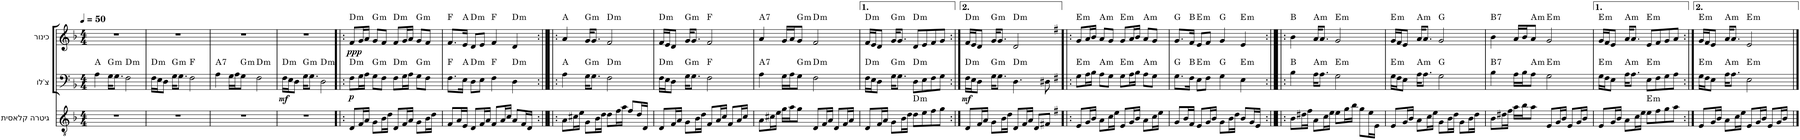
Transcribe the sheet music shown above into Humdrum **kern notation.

**kern	**harte	**kern	**dynam	**harte	**kern	**dynam	**harte
*part3	*part3	*part2	*part2	*part2	*part1	*part1	*part1
*staff3	*	*staff2	*staff2	*	*staff1	*staff1	*
*I"גיטרה קלאסית	*	*I"צ'לו	*	*	*I"כינור	*	*
*clefGv2	*	*clefF4	*	*	*clefG2	*	*
*k[b-]	*	*k[b-]	*	*	*k[b-]	*	*
*M4/4	*	*M4/4	*	*	*M4/4	*	*
*MM50	*	*MM50	*	*	*MM50	*	*
=1	=1	=1	=1	=1	=1	=1	=1
1r	.	4A\	.	A:maj	1r	.	.
!	!	!	!	!LO:H:kt=m	!	!	!
.	.	16G\KL	.	G:min	.	.	.
.	.	8.G\J	.	.	.	.	.
!	!	!	!	!LO:H:kt=m	!	!	!
.	.	2F\	.	D:min	.	.	.
=2	=2	=2	=2	=2	=2	=2	=2
!	!	!	!	!LO:H:kt=m	!	!	!
1r	.	16F\LL	.	D:min	1r	.	.
.	.	16E\J	.	.	.	.	.
.	.	8D\J	.	.	.	.	.
!	!	!	!	!LO:H:kt=m	!	!	!
.	.	16G\KL	.	G:min	.	.	.
.	.	8.G\J	.	.	.	.	.
.	.	2F\	.	F:maj	.	.	.
=3	=3	=3	=3	=3	=3	=3	=3
!	!	!	!	!LO:H:kt=7	!	!	!
1r	.	4A\	.	A:7	1r	.	.
.	.	16G\LL	.	.	.	.	.
.	.	16A\J	.	.	.	.	.
!	!	!	!	!LO:H:kt=m	!	!	!
.	.	8G\J	.	G:min	.	.	.
!	!	!	!	!LO:H:kt=m	!	!	!
.	.	2F\	.	D:min	.	.	.
=4	=4	=4	=4	=4	=4	=4	=4
!	!	!	!LO:DY:b	!LO:H:kt=m	!	!	!
1r	.	16F\LL	mf	D:min	1r	.	.
.	.	16E\J	.	.	.	.	.
.	.	8D\J	.	.	.	.	.
!	!	!	!	!LO:H:kt=m	!	!	!
.	.	16G\KL	.	G:min	.	.	.
.	.	8.G\J	.	.	.	.	.
!	!	!	!	!LO:H:kt=m	!	!	!
.	.	2D\	.	D:min	.	.	.
=5!|:	=5!|:	=5!|:	=5!|:	=5!|:	=5!|:	=5!|:	=5!|:
!	!	!	!LO:DY:b	!LO:H:kt=m	!	!LO:DY:b	!LO:H:kt=m
8D/L	.	8F\L	p	D:min	8f/L	ppp	D:min
16F/L	.	16G\L	.	.	16g/L	.	.
16A/JJ	.	16A\JJ	.	.	16a/JJ	.	.
!	!	!	!	!LO:H:kt=m	!	!	!LO:H:kt=m
8G\L	.	8G\L	.	G:min	8g/L	.	G:min
16B-\L	.	8F\J	.	.	8f/J	.	.
16d\JJ	.	.	.	.	.	.	.
!	!	!	!	!LO:H:kt=m	!	!	!LO:H:kt=m
8D/L	.	8F\L	.	D:min	8f/L	.	D:min
16F/L	.	16G\L	.	.	16g/L	.	.
16A/JJ	.	16A\JJ	.	.	16a/JJ	.	.
!	!	!	!	!LO:H:kt=m	!	!	!LO:H:kt=m
8G\L	.	8G\L	.	G:min	8g/L	.	G:min
16B-\L	.	8F\J	.	.	8f/J	.	.
16d\JJ	.	.	.	.	.	.	.
=6	=6	=6	=6	=6	=6	=6	=6
8F/L	.	8.F\L	.	F:maj	8.f/L	.	F:maj
16A/L	.	.	.	.	.	.	.
16E/JJ	.	16E\Jk	.	A:maj	16e/Jk	.	A:maj
!	!	!	!	!LO:H:kt=m	!	!	!LO:H:kt=m
8D/L	.	8D\L	.	D:min	8d/L	.	D:min
16F/L	.	8E\J	.	.	8e/J	.	.
16A/JJ	.	.	.	.	.	.	.
8F/L	.	4F\	.	F:maj	4f/	.	F:maj
16A/L	.	.	.	.	.	.	.
16c/JJ	.	.	.	.	.	.	.
!	!	!	!	!LO:H:kt=m	!	!	!LO:H:kt=m
8A/L	.	4D\	.	D:min	4d/	.	D:min
16F/L	.	.	.	.	.	.	.
16D/JJ	.	.	.	.	.	.	.
=7:|!|:	=7:|!|:	=7:|!|:	=7:|!|:	=7:|!|:	=7:|!|:	=7:|!|:	=7:|!|:
8A\L	.	4A\	.	A:maj	4a/	.	A:maj
16c#X\L	.	.	.	.	.	.	.
16e\JJ	.	.	.	.	.	.	.
!	!	!	!	!LO:H:kt=m	!	!	!LO:H:kt=m
8G\L	.	16G\KL	.	G:min	16g/KL	.	G:min
.	.	8.G\J	.	.	8.g/J	.	.
16B-\L	.	.	.	.	.	.	.
16d\JJ	.	.	.	.	.	.	.
!	!	!	!	!LO:H:kt=m	!	!	!LO:H:kt=m
8d\L	.	2F\	.	D:min	2f/	.	D:min
16f\L	.	.	.	.	.	.	.
16a\JJ	.	.	.	.	.	.	.
8f/L	.	.	.	.	.	.	.
16d/L	.	.	.	.	.	.	.
16D/JJ	.	.	.	.	.	.	.
=8	=8	=8	=8	=8	=8	=8	=8
!	!	!	!	!LO:H:kt=m	!	!	!LO:H:kt=m
8D/L	.	16F\LL	.	D:min	16f/LL	.	D:min
.	.	16E\J	.	.	16e/J	.	.
16F/L	.	8D\J	.	.	8d/J	.	.
16A/JJ	.	.	.	.	.	.	.
!	!	!	!	!LO:H:kt=m	!	!	!LO:H:kt=m
8G\L	.	16G\KL	.	G:min	16g/KL	.	G:min
.	.	8.G\J	.	.	8.g/J	.	.
16B-\L	.	.	.	.	.	.	.
16d\JJ	.	.	.	.	.	.	.
8F/L	.	2F\	.	F:maj	2f/	.	F:maj
16A/L	.	.	.	.	.	.	.
16c/JJ	.	.	.	.	.	.	.
8F/L	.	.	.	.	.	.	.
16A/L	.	.	.	.	.	.	.
16c/JJ	.	.	.	.	.	.	.
=9	=9	=9	=9	=9	=9	=9	=9
!	!	!	!	!LO:H:kt=7	!	!	!LO:H:kt=7
8A\L	.	4A\	.	A:7	4a/	.	A:7
16c#X\L	.	.	.	.	.	.	.
16e\JJ	.	.	.	.	.	.	.
16g\LL	.	16G\LL	.	.	16g/LL	.	.
16a\J	.	16A\J	.	.	16a/J	.	.
!	!	!	!	!LO:H:kt=m	!	!	!LO:H:kt=m
8g\J	.	8G\J	.	G:min	8g/J	.	G:min
!	!	!	!	!LO:H:kt=m	!	!	!LO:H:kt=m
8D/L	.	2F\	.	D:min	2f/	.	D:min
16F/L	.	.	.	.	.	.	.
16A/JJ	.	.	.	.	.	.	.
8D/L	.	.	.	.	.	.	.
16F/L	.	.	.	.	.	.	.
16A/JJ	.	.	.	.	.	.	.
=10	=10	=10	=10	=10	=10	=10	=10
!	!	!	!	!LO:H:kt=m	!	!	!LO:H:kt=m
8D/L	.	16F\LL	.	D:min	16f/LL	.	D:min
.	.	16E\J	.	.	16e/J	.	.
16F/L	.	8D\J	.	.	8d/J	.	.
16A/JJ	.	.	.	.	.	.	.
!	!	!	!	!LO:H:kt=m	!	!	!LO:H:kt=m
8G\L	.	16G\KL	.	G:min	16g/KL	.	G:min
.	.	8.G\J	.	.	8.g/J	.	.
16B-\L	.	.	.	.	.	.	.
16d\JJ	.	.	.	.	.	.	.
!	!LO:H:kt=m	!	!	!LO:H:kt=m	!	!	!LO:H:kt=m
8d\L	D:min	8D\L	.	D:min	8d/L	.	D:min
8e\	.	8E\	.	.	8e/	.	.
8f\	.	8F\	.	.	8f/	.	.
8g\J	.	8G\J	.	.	8g/J	.	.
=11:|!	=11:|!	=11:|!	=11:|!	=11:|!	=11:|!	=11:|!	=11:|!
!	!	!	!LO:DY:b	!LO:H:kt=m	!	!	!LO:H:kt=m
8D/L	.	16F\LL	mf	D:min	16f/LL	.	D:min
.	.	16E\J	.	.	16e/J	.	.
16F/L	.	8D\J	.	.	8d/J	.	.
16A/JJ	.	.	.	.	.	.	.
!	!	!	!	!LO:H:kt=m	!	!	!LO:H:kt=m
8G\L	.	16G\KL	.	G:min	16g/KL	.	G:min
.	.	8.G\J	.	.	8.g/J	.	.
16B-\L	.	.	.	.	.	.	.
16d\JJ	.	.	.	.	.	.	.
!	!	!	!	!LO:H:kt=m	!	!	!LO:H:kt=m
8D/L	.	4.D\	.	D:min	2d/	.	D:min
16F/L	.	.	.	.	.	.	.
16A/JJ	.	.	.	.	.	.	.
8D/L	.	.	.	.	.	.	.
8F#X/J	.	8D#X\	.	.	.	.	.
=12!|:	=12!|:	=12!|:	=12!|:	=12!|:	=12!|:	=12!|:	=12!|:
*k[f#]	*	*k[f#]	*	*	*k[f#]	*	*
!	!	!	!	!LO:H:kt=m	!	!	!LO:H:kt=m
8E/L	.	8G\L	.	E:min	8g/L	.	E:min
16G/L	.	16A\L	.	.	16a/L	.	.
16B/JJ	.	16B\JJ	.	.	16b/JJ	.	.
!	!	!	!	!LO:H:kt=m	!	!	!LO:H:kt=m
8A\L	.	8A\L	.	A:min	8a/L	.	A:min
16c\L	.	8G\J	.	.	8g/J	.	.
16e\JJ	.	.	.	.	.	.	.
!	!	!	!	!LO:H:kt=m	!	!	!LO:H:kt=m
8E/L	.	8G\L	.	E:min	8g/L	.	E:min
16G/L	.	16A\L	.	.	16a/L	.	.
16B/JJ	.	16B\JJ	.	.	16b/JJ	.	.
!	!	!	!	!LO:H:kt=m	!	!	!LO:H:kt=m
8A\L	.	8A\L	.	A:min	8a/L	.	A:min
16c\L	.	8G\J	.	.	8g/J	.	.
16e\JJ	.	.	.	.	.	.	.
=13	=13	=13	=13	=13	=13	=13	=13
8G/L	.	8.G\L	.	G:maj	8.g/L	.	G:maj
16B/L	.	.	.	.	.	.	.
16F#/JJ	.	16F#\Jk	.	B:maj	16f#/Jk	.	B:maj
!	!	!	!	!LO:H:kt=m	!	!	!LO:H:kt=m
8E/L	.	8E\L	.	E:min	8e/L	.	E:min
16G/L	.	8F#\J	.	.	8f#/J	.	.
16B/JJ	.	.	.	.	.	.	.
8G\L	.	4G\	.	G:maj	4g/	.	G:maj
16B\L	.	.	.	.	.	.	.
16d\JJ	.	.	.	.	.	.	.
!	!	!	!	!LO:H:kt=m	!	!	!LO:H:kt=m
8B/L	.	4E\	.	E:min	4e/	.	E:min
16G/L	.	.	.	.	.	.	.
16E/JJ	.	.	.	.	.	.	.
=14:|!|:	=14:|!|:	=14:|!|:	=14:|!|:	=14:|!|:	=14:|!|:	=14:|!|:	=14:|!|:
8B\L	.	4B\	.	B:maj	4b\	.	B:maj
16d#X\L	.	.	.	.	.	.	.
16f#\JJ	.	.	.	.	.	.	.
!	!	!	!	!LO:H:kt=m	!	!	!LO:H:kt=m
8A\L	.	16A\KL	.	A:min	16a/KL	.	A:min
.	.	8.A\J	.	.	8.a/J	.	.
16c\L	.	.	.	.	.	.	.
16e\JJ	.	.	.	.	.	.	.
!	!	!	!	!LO:H:kt=m	!	!	!LO:H:kt=m
8e\L	.	2G\	.	E:min	2g/	.	E:min
16g\L	.	.	.	.	.	.	.
16b\JJ	.	.	.	.	.	.	.
8g\L	.	.	.	.	.	.	.
16e\L	.	.	.	.	.	.	.
16E\JJ	.	.	.	.	.	.	.
=15	=15	=15	=15	=15	=15	=15	=15
!	!	!	!	!LO:H:kt=m	!	!	!LO:H:kt=m
8E/L	.	16G\LL	.	E:min	16g/LL	.	E:min
.	.	16F#\J	.	.	16f#/J	.	.
16G/L	.	8E\J	.	.	8e/J	.	.
16B/JJ	.	.	.	.	.	.	.
!	!	!	!	!LO:H:kt=m	!	!	!LO:H:kt=m
8A\L	.	16A\KL	.	A:min	16a/KL	.	A:min
.	.	8.A\J	.	.	8.a/J	.	.
16c\L	.	.	.	.	.	.	.
16e\JJ	.	.	.	.	.	.	.
8G\L	.	2G\	.	G:maj	2g/	.	G:maj
16B\L	.	.	.	.	.	.	.
16d\JJ	.	.	.	.	.	.	.
8G\L	.	.	.	.	.	.	.
16B\L	.	.	.	.	.	.	.
16d\JJ	.	.	.	.	.	.	.
=16	=16	=16	=16	=16	=16	=16	=16
!	!	!	!	!LO:H:kt=7	!	!	!LO:H:kt=7
8B\L	.	4B\	.	B:7	4b\	.	B:7
16d#X\L	.	.	.	.	.	.	.
16f#\JJ	.	.	.	.	.	.	.
16a\LL	.	16A\LL	.	.	16a/LL	.	.
16b\J	.	16B\J	.	.	16b/J	.	.
!	!	!	!	!LO:H:kt=m	!	!	!LO:H:kt=m
8a\J	.	8A\J	.	A:min	8a/J	.	A:min
!	!	!	!	!LO:H:kt=m	!	!	!LO:H:kt=m
8E/L	.	2G\	.	E:min	2g/	.	E:min
16G/L	.	.	.	.	.	.	.
16B/JJ	.	.	.	.	.	.	.
8E/L	.	.	.	.	.	.	.
16G/L	.	.	.	.	.	.	.
16B/JJ	.	.	.	.	.	.	.
=17	=17	=17	=17	=17	=17	=17	=17
!	!	!	!	!LO:H:kt=m	!	!	!LO:H:kt=m
8E/L	.	16G\LL	.	E:min	16g/LL	.	E:min
.	.	16F#\J	.	.	16f#/J	.	.
16G/L	.	8E\J	.	.	8e/J	.	.
16B/JJ	.	.	.	.	.	.	.
!	!	!	!	!LO:H:kt=m	!	!	!LO:H:kt=m
8A\L	.	16A\KL	.	A:min	16a/KL	.	A:min
.	.	8.A\J	.	.	8.a/J	.	.
16c\L	.	.	.	.	.	.	.
16e\JJ	.	.	.	.	.	.	.
!	!LO:H:kt=m	!	!	!LO:H:kt=m	!	!	!LO:H:kt=m
8e\L	E:min	8E\L	.	E:min	8e/L	.	E:min
8f#\	.	8F#\	.	.	8f#/	.	.
8g\	.	8G\	.	.	8g/	.	.
8a\J	.	8A\J	.	.	8a/J	.	.
=18:|!	=18:|!	=18:|!	=18:|!	=18:|!	=18:|!	=18:|!	=18:|!
!	!	!	!	!LO:H:kt=m	!	!	!LO:H:kt=m
8E/L	.	16G\LL	.	E:min	16g/LL	.	E:min
.	.	16F#\J	.	.	16f#/J	.	.
16G/L	.	8E\J	.	.	8e/J	.	.
16B/JJ	.	.	.	.	.	.	.
!	!	!	!	!LO:H:kt=m	!	!	!LO:H:kt=m
8A\L	.	16A\KL	.	A:min	16a/KL	.	A:min
.	.	8.A\J	.	.	8.a/J	.	.
16c\L	.	.	.	.	.	.	.
16e\JJ	.	.	.	.	.	.	.
!	!	!	!	!LO:H:kt=m	!	!	!LO:H:kt=m
8E/L	.	2E\	.	E:min	2e/	.	E:min
16G/L	.	.	.	.	.	.	.
16B/JJ	.	.	.	.	.	.	.
8E/L	.	.	.	.	.	.	.
16G/L	.	.	.	.	.	.	.
16B/JJ	.	.	.	.	.	.	.
==	==	==	==	==	==	==	==
*-	*-	*-	*-	*-	*-	*-	*-
